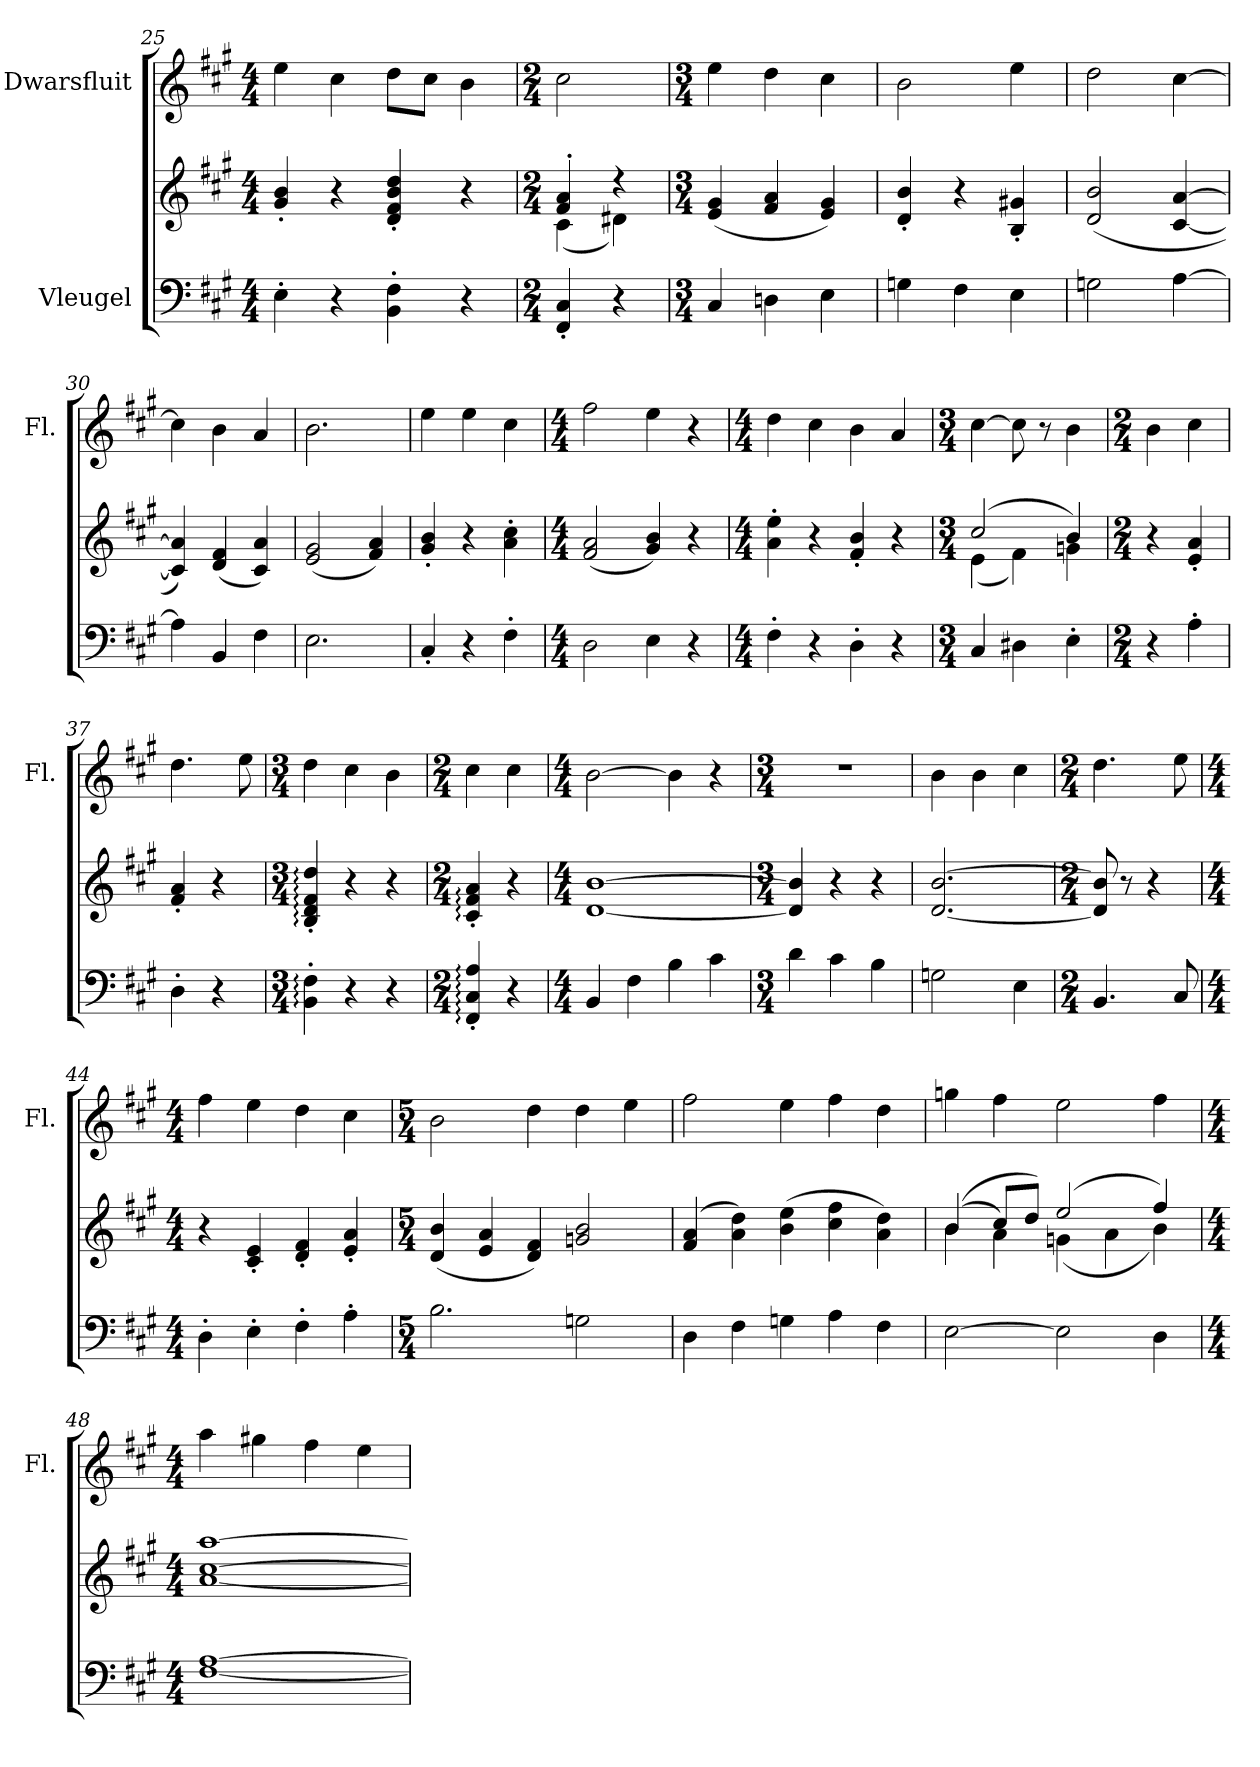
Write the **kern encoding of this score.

**kern	**kern	**kern
*part2	*part2	*part1
*staff3	*staff2	*staff1
*I"Vleugel	*	*I"Dwarsfluit
*	*	*I'Fl.
*clefF4	*clefG2	*clefG2
*k[f#c#g#]	*k[f#c#g#]	*k[f#c#g#]
*M4/4	*M4/4	*M4/4
=25	=25	=25
4E'\	4g#/' 4b/'	4ee\
4r	4r	4cc#\
4BB\' 4F#\'	4d/' 4f#/' 4b/' 4dd/'	8dd\L
.	.	8cc#\J
4r	4r	4b\
=26	=26	=26
*M2/4	*M2/4	*M2/4
*	*^	*
4FF#/' 4C#/'	4f#/' 4a/'	(4c#\	2cc#\
4r	4r	4d#X\)	.
*	*v	*v	*
!!LO:LB:g=z
=27	=27	=27
*M3/4	*M3/4	*M3/4
4C#/	(4e/ 4g#/	4ee\
4Dn\	4f#/ 4a/	4dd\
4E\	4e/ 4g#/)	4cc#\
=28	=28	=28
4Gn\	4d/' 4b/'	2b\
4F#\	4r	.
4E\	4B/' 4g#X/'	4ee\
=29	=29	=29
2Gn\	(2d/ 2b/	2dd\
[4A\	[4c#/ [4a/	[4cc#\
=30	=30	=30
4A\]	4c#/] 4a/])	4cc#\]
4BB/	(4d/ 4f#/	4b\
4F#\	4c#/ 4a/)	4a/
=31	=31	=31
2.E\	(2e/ 2g#/	2.b\
.	4f#/ 4a/)	.
=32	=32	=32
4C#'/	4g#/' 4b/'	4ee\
4r	4r	4ee\
4F#'\	4a\' 4cc#\'	4cc#\
=33	=33	=33
*M4/4	*M4/4	*M4/4
2D\	(2f#/ 2a/	2ff#\
4E\	4g#/ 4b/)	4ee\
4r	4r	4r
=34	=34	=34
*M4/4	*M4/4	*M4/4
4F#'\	4a\' 4ee\'	4dd\
4r	4r	4cc#\
4D'\	4f#/' 4b/'	4b\
4r	4r	4a/
!!LO:LB:g=z
=35	=35	=35
*M3/4	*M3/4	*M3/4
*	*^	*
4C#/	(2cc#/	(4e\	[4cc#\
4D#X\	.	4f#\)	8cc#\]
.	.	.	8r
4E'\	4b/)	4gn\	4b\
*	*v	*v	*
=36	=36	=36
*M2/4	*M2/4	*M2/4
4r	4r	4b\
4A'\	4e/' 4a/'	4cc#\
=37	=37	=37
4D'\	4f#/' 4a/'	4.dd\
4r	4r	.
.	.	8ee\
=38	=38	=38
*M3/4	*M3/4	*M3/4
4BB\:' 4F#\:'	4B/:' 4d/:' 4f#/:' 4dd/:'	4dd\
4r	4r	4cc#\
4r	4r	4b\
=39	=39	=39
*M2/4	*M2/4	*M2/4
4FF#/:' 4C#/:' 4A/:'	4c#/:' 4f#/:' 4a/:'	4cc#\
4r	4r	4cc#\
=40	=40	=40
*M4/4	*M4/4	*M4/4
4BB/	[1d [1b	[2b\
4F#\	.	.
4B\	.	4b\]
4c#\	.	4r
=41	=41	=41
*M3/4	*M3/4	*M3/4
4d\	4d/] 4b/]	2.r
4c#\	4r	.
4B\	4r	.
!!LO:LB:g=z
=42	=42	=42
2Gn\	[2.d/ [2.b/	4b\
.	.	4b\
4E\	.	4cc#\
=43	=43	=43
*M2/4	*M2/4	*M2/4
4.BB/	8d/] 8b/]	4.dd\
.	8r	.
.	4r	.
8C#/	.	8ee\
=44	=44	=44
*M4/4	*M4/4	*M4/4
4D'\	4r	4ff#\
4E'\	4c#/' 4e/'	4ee\
4F#'\	4d/' 4f#/'	4dd\
4A'\	4e/' 4a/'	4cc#\
=45	=45	=45
*M5/4	*M5/4	*M5/4
2.B\	(4d/ 4b/	2b\
.	4e/ 4a/	.
.	4d/ 4f#/)	4dd\
2Gn\	2gn/ 2b/	4dd\
.	.	4ee\
=46	=46	=46
4D\	(4f#/ 4a/	2ff#\
4F#\	4a\ 4dd\)	.
4Gn\	(4b\ 4ee\	4ee\
4A\	4cc#\ 4ff#\	4ff#\
4F#\	4a\ 4dd\)	4dd\
=47	=47	=47
*	*^	*
[2E\	((4b/	4b\	4ggn\
.	8cc#/L	4a\)	4ff#\
.	8dd/J)	.	.
2E\]	(2ee/	(4gn\	2ee\
.	.	4a\	.
4D\	4ff#/)	4b\)	4ff#\
*	*v	*v	*
!!LO:PB:g=z
=48	=48	=48
*M4/4	*M4/4	*M4/4
*	*	*MM100
[1F# [1A	[1a [1cc# [1aa	4aa\
.	.	4gg#X\
.	.	4ff#\
.	.	4ee\
=	=	=
*-	*-	*-
